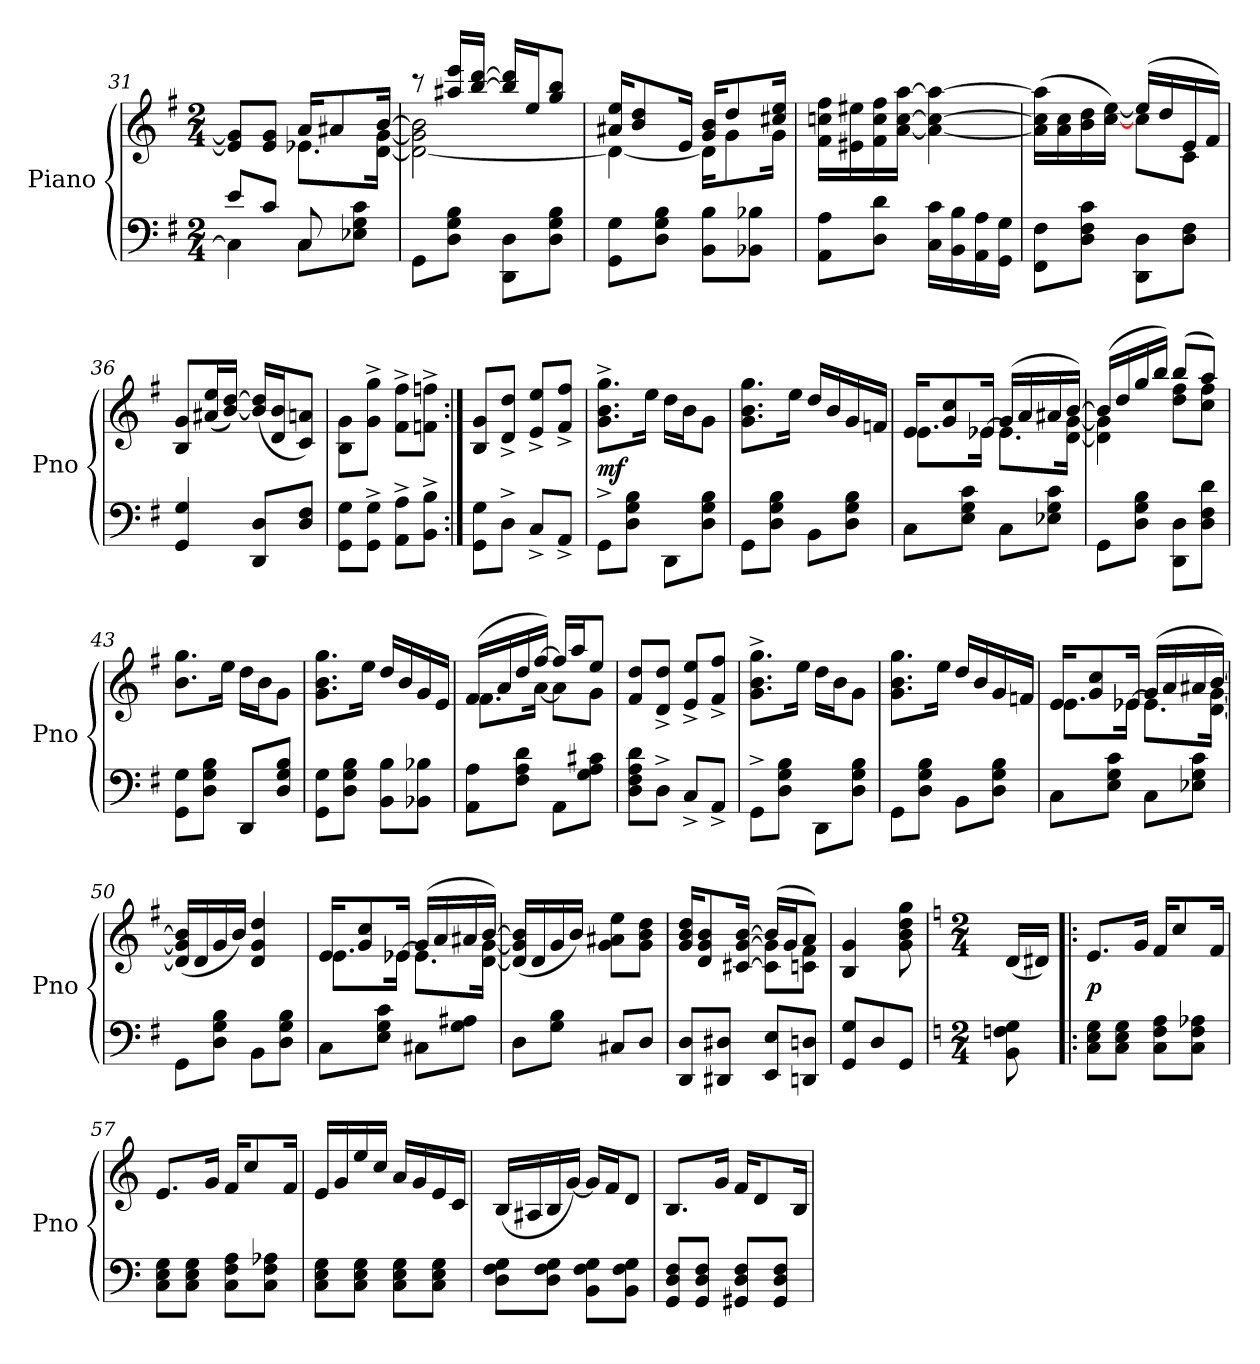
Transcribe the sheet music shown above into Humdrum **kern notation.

**kern	**kern	**dynam
*part1	*part1	*part1
*staff2	*staff1	*staff1/2
*I"Piano	*	*
*I'Pno	*	*
*clefF4	*clefG2	*
*k[f#]	*k[f#]	*
*M2/4	*M2/4	*
=31	=31	=31
*^	*^	*
8eL	4C]	8e] 8g]L	4ryy	.
8cJ	.	8e 8gJ	.	.
8C	8CL	16aKL	8.e-XL	.
.	.	8a#X	.	.
8ryy	8E-X 8G 8cJ	.	.	.
.	.	[16bJk	[16d [16gJk	.
*v	*v	*	*	*
=32	=32	=32	=32
8GG\L	8rccc	2d_ 2g] 2b]	.
8D\ 8G\ 8B\J	16aa#X 16eeeLL	.	.
.	[16bb [16dddJJ	.	.
8DD\ 8D\L	16bb] 16ddd]LL	.	.
.	16eeJ	.	.
8D\ 8G\ 8B\J	8gg 8bbJ	.	.
=33	=33	=33	=33
8GG 8GL	16a#X 16eeKL	4d_	.
.	8b 8dd	.	.
8D 8G 8BJ	.	.	.
.	16eJk	.	.
8BB 8BL	16g 16bKL	16dKL]	.
.	8dd	8g	.
8BB-X 8B-XJ	.	.	.
.	16cc#X 16eeJk	16gJk	.
*	*v	*v	*
=34	=34	=34
8AA 8AL	16f# 16ccn 16ff#LL	.
.	16e#X 16ee#X	.
8D 8dJ	16f# 16cc 16ff#	.
.	[16a [16cc [16aaJJ	.
16C 16cLL	4a_ 4cc_ 4aa_	.
16BB 16B	.	.
16AA 16A	.	.
16GG 16GJJ	.	.
=35	=35	=35
*	*^	*
8FF# 8F#L	4ryy	(16a] 16cc] 16aa]LL	.
.	.	16a 16cc	.
8D 8F# 8cJ	.	16b 16dd	.
.	.	[16cc [16eeJJ)	.
8DD\ 8D\L	(16eeLL]	8ccL	.
.	16dd	.	.
8D\ 8F#\J	16e	8cJ	.
.	16f#JJ)	.	.
*	*v	*v	*
=36	=36	=36
4GG 4G	8B 8gL	.
.	(16a#X 16eeL	.
.	[16b [16ddJJ)	.
8DD 8DL	(>16b] 16dd]LL	.
.	16d 16bJ	.
8D 8F#J	8c 8anJ)	.
=37	=37	=37
8GG\ 8G\L	8B\ 8g\L	.
8GG^\ 8G^\J	8g^\ 8gg^\J	.
8AA^ 8A^L	8f#^ 8ff#^L	.
8BB^ 8B^J	8fn^ 8ffn^J	.
=38:|!	=38:|!	=38:|!
8GG\ 8G\L	8B 8gL	.
8D^\J	8d^> 8dd^>J	.
8C^>L	8e^>/ 8ee^>/L	.
8AA^>J	8f#^>/ 8ff#^>/J	.
=39	=39	=39
8GG^\L	8.g^ 8.b^ 8.gg^L	mf
8D\ 8G\ 8B\J	.	.
.	16eeJk	.
8DD\L	16ddLL	.
.	16bJ	.
8D\ 8G\ 8B\J	8gJ	.
=40	=40	=40
8GG\L	8.g 8.b 8.ggL	.
8D\ 8G\ 8B\J	.	.
.	16eeJk	.
8BBL	16ddLL	.
.	16b	.
8D 8G 8BJ	16g	.
.	16fnJJ	.
=41	=41	=41
*	*^	*
8CL	16eKL	8.eL	.
.	8g 8cc	.	.
8E 8G 8cJ	.	.	.
.	[16e-XJk	16e-XJk	.
8CL	(16gLL	8.e-L]	.
.	16a	.	.
8E-X 8G 8cJ	16a#X	.	.
.	[16bJJ)	[16d [16gJk	.
=42	=42	=42	=42
8GG\L	(16bLL]	4d] 4g]	.
.	16dd	.	.
8D\ 8G\ 8B\J	16gg	.	.
.	16bbJJ)	.	.
8DD 8DL	(8bbL	8dd 8ff#L	.
8D 8F# 8dJ	8aaJ)	8cc 8ff#J	.
*	*v	*v	*
=43	=43	=43
8GG 8GL	8.b 8.ggL	.
8D 8G 8BJ	.	.
.	16eeJk	.
8DDL	16ddLL	.
.	16bJ	.
8D 8G 8BJ	8gJ	.
=44	=44	=44
8GG 8GL	8.g 8.b 8.ggL	.
8D 8G 8BJ	.	.
.	16eeJk	.
8BB 8BL	16ddLL	.
.	16b	.
8BB-X 8B-XJ	16g	.
.	16eJJ	.
=45	=45	=45
*	*^	*
8AA 8AL	(16f#LL	8.f#L	.
.	16a	.	.
8F# 8A 8dJ	16dd	.	.
.	[16ff#JJ)	[16aJk	.
8AAL	16ff#LL]	8aL]	.
.	16aaJ	.	.
8G 8A 8c#XJ	8eeJ	8gJ	.
*	*v	*v	*
=46	=46	=46
8D 8F# 8A 8dL	8f# 8ddL	.
8D^J	8d^> 8dd^>J	.
8C^>L	8e^>/ 8ee^>/L	.
8AA^>J	8f#^>/ 8ff#^>/J	.
=47	=47	=47
8GG^\L	8.g^ 8.b^ 8.gg^L	.
8D\ 8G\ 8B\J	.	.
.	16eeJk	.
8DD\L	16ddLL	.
.	16bJ	.
8D\ 8G\ 8B\J	8gJ	.
=48	=48	=48
8GG\L	8.g 8.b 8.ggL	.
8D\ 8G\ 8B\J	.	.
.	16eeJk	.
8BBL	16ddLL	.
.	16b	.
8D 8G 8BJ	16g	.
.	16fnJJ	.
=49	=49	=49
*	*^	*
8CL	16eKL	8.eL	.
.	8g 8cc	.	.
8E 8G 8cJ	.	.	.
.	[16e-XJk	16e-XJk	.
8CL	(16gLL	8.e-L]	.
.	16a	.	.
8E-X 8G 8cJ	16a#X	.	.
.	[16bJJ)	[16d [16gJk	.
*	*v	*v	*
=50	=50	=50
8GG\L	(>16d] 16g] 16b]LL	.
.	16d	.
8D\ 8G\ 8B\J	16g	.
.	16bJJ)	.
8BBL	4d 4g 4dd	.
8D 8G 8BJ	.	.
=51	=51	=51
*	*^	*
8CL	16eKL	8.eL	.
.	8g 8cc	.	.
8E 8G 8cJ	.	.	.
.	[16e-XJk	16e-XJk	.
8C#XL	(16gLL	8.e-L]	.
.	16a	.	.
8G 8A#XJ	16a#X	.	.
.	[16bJJ)	[16d [16gJk	.
*	*v	*v	*
=52	=52	=52
8DL	(>16d] 16g] 16b]LL	.
.	16d	.
8G 8BJ	16g	.
.	16bJJ)	.
8C#XL	8g 8a#X 8eeL	.
8DJ	8g 8b 8ddJ	.
=53	=53	=53
*	*^	*
8DD 8DL	16g 16b 16ddKL	4ryy	.
.	8d 8g 8b	.	.
8DD#X 8D#XJ	.	.	.
.	[16c#X [16g [16bJk	.	.
8EE 8EL	(16bLL]	8c#] 8g]L	.
.	16gJ	.	.
8DDn 8DnJ	8aJ)	8cn 8f#J	.
*	*v	*v	*
=54	=54	=54
8GG 8GL	4B 4g	.
8D	.	.
8GGJ	8g 8b 8dd 8gg	.
=55	=55	=55
*k[]	*k[]	*
*M2/4	*M2/4	*
8BB 8Fn 8G	(16dLL	.
.	16d#XJJ)	.
=56!|:	=56!|:	=56!|:
8C 8E 8GL	8.eL	p
8C 8E 8GJ	.	.
.	16gJk	.
8C 8F 8AL	16fKL	.
.	8cc	.
8C 8F 8A-XJ	.	.
.	16fJk	.
=57	=57	=57
8C 8E 8GL	8.eL	.
8C 8E 8GJ	.	.
.	16gJk	.
8C 8F 8AL	16fKL	.
.	8cc	.
8C 8F 8A-XJ	.	.
.	16fJk	.
=58	=58	=58
8C 8E 8GL	16eLL	.
.	16g	.
8C 8E 8GJ	16ee	.
.	16ccJJ	.
8C 8E 8GL	16aLL	.
.	16g	.
8C 8E 8GJ	16e	.
.	16cJJ	.
=59	=59	=59
8D 8F 8GL	(16B/LL	.
.	16A#X	.
8D 8F 8GJ	16B	.
.	[16gJJ)	.
8BB 8F 8GL	16gLL]	.
.	16fJ	.
8BB 8F 8GJ	8dJ	.
=60	=60	=60
8GG 8D 8FL	8.BL	.
8GG 8D 8FJ	.	.
.	16gJk	.
8GG#X 8D 8FL	16fKL	.
.	8d	.
8GG# 8D 8FJ	.	.
.	16BJk	.
=	=	=
*-	*-	*-
